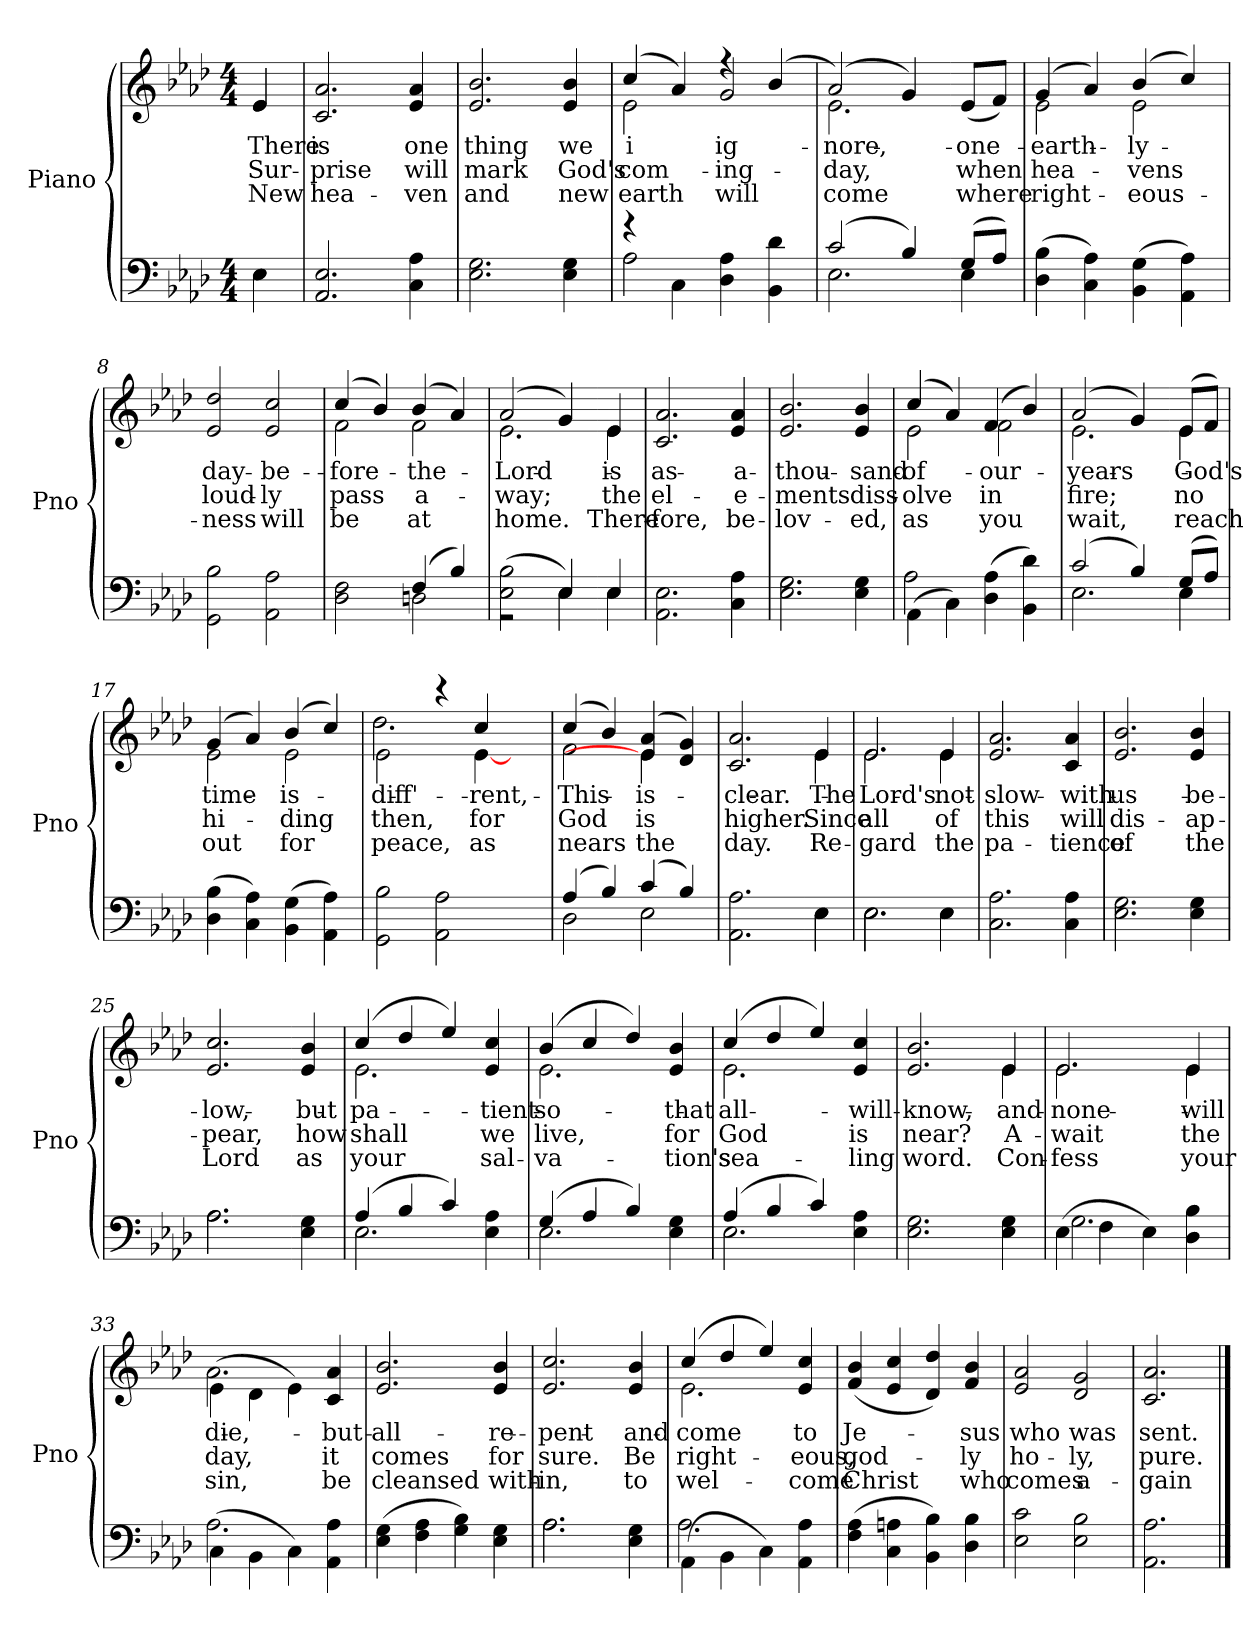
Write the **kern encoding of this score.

**kern	**kern	**text	**text	**text
*part2	*part1	*part1	*part1	*part1
*staff2	*staff1	*staff1	*staff1	*staff1
*I"Piano	*I"Piano	*	*	*
*I'Pno	*I'Pno	*	*	*
*clefF4	*clefG2	*	*	*
*k[b-e-a-d-]	*k[b-e-a-d-]	*	*	*
*M4/4	*M4/4	*	*	*
=1	=1	=1	=1	=1
*^	*	*	*	*
!	!	!LO:TX:b:i:t=Verse	!	!	!
!	!	!	!LO:LY:b	!LO:LY:b	!LO:LY:b
*	*	*^	*	*	*
4E-\	4E-\	4e-/	4e-/	There	Sur-	New
=2	=2	=2	=2	=2	=2	=2
!	!	!	!	!LO:LY:b	!LO:LY:b	!LO:LY:b
*v	*v	*	*	*	*	*
*	*v	*v	*	*	*
2.AA-/ 2.E-/	2.c/ 2.a-/	is	-prise	hea-
!	!	!LO:LY:b	!LO:LY:b	!LO:LY:b
4C\ 4A-\	4e-/ 4a-/	one	will	-ven
=3	=3	=3	=3	=3
!	!	!LO:LY:b	!LO:LY:b	!LO:LY:b
2.E-\ 2.G\	2.e-/ 2.b-/	thing	mark	and
!	!	!LO:LY:b	!LO:LY:b	!LO:LY:b
4E-\ 4G\	4e-/ 4b-/	we	God's	new
=4	=4	=4	=4	=4
*^	*	*	*	*
!	!	!	!LO:LY:b	!LO:LY:b	!LO:LY:b
*	*	*^	*	*	*
!	!	!	!	!LO:LY:b	!	!
4r	2A-\	(4cc/	2e-\	i	com-	earth
4C\	.	4a-/)	.	.	.	.
!	!	!	!	!LO:LY:b	!LO:LY:b	!LO:LY:b
4D-\ 4A-\	2ryy	4r	2g/	ig-	-ing	will
4BB-\ 4d-\	.	(4b-/	.	.	.	.
=5	=5	=5	=5	=5	=5	=5
!	!	!	!	!	!	!LO:LY:b
!	!	!	!	!LO:LY:b	!LO:LY:b	!
(2c/	2.E-\	(2a-/)	2.e-\	-nore,	day,	come
4B-/)	.	4g/)	.	.	.	.
*	*	*v	*v	*	*	*
!!LO:LB:g=z
=6-	=6-	=6-	=6-	=6-	=6-
!	!	!	!LO:LY:b	!LO:LY:b	!LO:LY:b
(8G/L	4E-\	(8e-/L	one	when	where
8A-/J)	.	8f/J)	.	.	.
*v	*v	*	*	*	*
=7	=7	=7	=7	=7
!	!	!LO:LY:b	!LO:LY:b	!LO:LY:b
*	*^	*	*	*
(4D-\ 4B-\	(4g/	2e-\	earth-	hea-	right-
4C\ 4A-\)	4a-/)	.	.	.	.
!	!	!	!LO:LY:b	!LO:LY:b	!LO:LY:b
(4BB-\ 4G\	(4b-/	2e-\	-ly	-vens	-eous-
4AA-\ 4A-\)	4cc/)	.	.	.	.
*	*v	*v	*	*	*
=8	=8	=8	=8	=8
!	!	!LO:LY:b	!LO:LY:b	!LO:LY:b
2GG\ 2B-\	2e-/ 2dd-/	day	loud-	-ness
!	!	!LO:LY:b	!LO:LY:b	!LO:LY:b
2AA-\ 2A-\	2e-/ 2cc/	be-	-ly	will
=9	=9	=9	=9	=9
*^	*	*	*	*
!	!	!	!LO:LY:b	!LO:LY:b	!LO:LY:b
*	*	*^	*	*	*
2D-\ 2F\	2ryy	(4cc/	2f\	-fore	pass	be
.	.	4b-/)	.	.	.	.
!	!	!	!	!LO:LY:b	!LO:LY:b	!LO:LY:b
(4F/	2Dn\	(4b-/	2f\	the	a-	at
4B-/)	.	4a-/)	.	.	.	.
=10	=10	=10	=10	=10	=10	=10
!	!	!	!	!LO:LY:b	!LO:LY:b	!LO:LY:b
(2E-\ 2B-\	2r	(2a-/	2.e-\	Lord	-way;	home.
4E-/)	4E-\	4g/)	.	.	.	.
!!LO:LB:g=z	!!
=11-	=11-	=11-	=11-	=11-	=11-	=11-
!	!	!	!	!LO:LY:b	!LO:LY:b	!LO:LY:b
4E-/	4E-\	4e-/	4e-\	is	the	There-
=12	=12	=12	=12	=12	=12	=12
!	!	!	!	!LO:LY:b	!LO:LY:b	!LO:LY:b
*v	*v	*	*	*	*	*
*	*v	*v	*	*	*
2.AA-\ 2.E-\	2.c/ 2.a-/	as	el-	-fore,
!	!	!LO:LY:b	!LO:LY:b	!LO:LY:b
4C\ 4A-\	4e-/ 4a-/	a	-e-	be-
=13	=13	=13	=13	=13
!	!	!LO:LY:b	!LO:LY:b	!LO:LY:b
2.E-\ 2.G\	2.e-/ 2.b-/	thou-	-ments	-lov-
!	!	!LO:LY:b	!LO:LY:b	!LO:LY:b
4E-\ 4G\	4e-/ 4b-/	-sand	diss-	-ed,
=14	=14	=14	=14	=14
*^	*	*	*	*
!	!	!	!LO:LY:b	!LO:LY:b	!LO:LY:b
*	*	*^	*	*	*
(4AA-\	2A-\	(4cc/	2e-\	of	-olve	as
4C\)	.	4a-/)	.	.	.	.
!	!	!	!	!LO:LY:b	!LO:LY:b	!LO:LY:b
(4D-\ 4A-\	2ryy	(4f/	2f\	our	in	you
4BB-\ 4d-\)	.	4b-/)	.	.	.	.
=15	=15	=15	=15	=15	=15	=15
!	!	!	!	!LO:LY:b	!LO:LY:b	!LO:LY:b
(2c/	2.E-\	(2a-/	2.e-\	years	fire;	wait,
4B-/)	.	4g/)	.	.	.	.
!!LO:LB:g=z	!!
=16-	=16-	=16-	=16-	=16-	=16-	=16-
!	!	!	!	!LO:LY:b	!LO:LY:b	!LO:LY:b
(8G/L	4E-\	(8e-/L	4e-\	God's	no	reach
8A-/J)	.	8f/J)	.	.	.	.
*v	*v	*	*	*	*	*
=17	=17	=17	=17	=17	=17
!	!	!	!LO:LY:b	!LO:LY:b	!LO:LY:b
(4D-\ 4B-\	(4g/	2e-\	time	hi-	out
4C\ 4A-\)	4a-/)	.	.	.	.
!	!	!	!LO:LY:b	!LO:LY:b	!LO:LY:b
(4BB-\ 4G\	(4b-/	2e-\	is	-ding	for
4AA-\ 4A-\)	4cc/)	.	.	.	.
=18	=18	=18	=18	=18	=18
!	!	!	!LO:LY:b	!LO:LY:b	!LO:LY:b
2GG\ 2B-\	2e-\	2.dd-\	diff'-	then,	peace,
2AA-\ 2A-\	4r	.	.	.	.
!	!	!	!LO:LY:b	!LO:LY:b	!LO:LY:b
.	4cc/	[4e-\	-rent,	for	as
4ryy	4ryy	4ryy	.	.	.
=19	=19	=19	=19	=19	=19
*^	*	*	*	*	*
!	!	!	!	!LO:LY:b	!LO:LY:b	!LO:LY:b
(4A-/	2D-\	(4cc/	2f\	This	God	nears
4B-/)	.	4b-/)	.	.	.	.
!	!	!	!	!LO:LY:b	!LO:LY:b	!LO:LY:b
(4c/	2E-\	(4e-/ 4a-/	4e-\]	is	is	the
4B-/)	.	4d-/ 4g/)	4ryy	.	.	.
*v	*v	*	*	*	*	*
=20	=20	=20	=20	=20	=20
!	!	!	!LO:LY:b	!LO:LY:b	!LO:LY:b
*	*v	*v	*	*	*
2.AA-\ 2.A-\	2.c/ 2.a-/	clear.	higher.	day.
!!LO:LB:g=z
=21-	=21-	=21-	=21-	=21-
*^	*	*	*	*
!	!	!	!LO:LY:b	!LO:LY:b	!LO:LY:b
*	*	*^	*	*	*
4E-\	4E-\	4e-/	4e-\	The	Since	Re-
=22	=22	=22	=22	=22	=22	=22
!	!	!	!	!LO:LY:b	!LO:LY:b	!LO:LY:b
2.E-\	2.E-\	2.e-/	2.e-\	Lord's	all	-gard
!	!	!	!	!LO:LY:b	!LO:LY:b	!LO:LY:b
4E-\	4E-\	4e-/	4e-\	not	of	the
=23	=23	=23	=23	=23	=23	=23
!	!	!	!	!LO:LY:b	!LO:LY:b	!LO:LY:b
*v	*v	*	*	*	*	*
*	*v	*v	*	*	*
2.C\ 2.A-\	2.e-/ 2.a-/	slow	this	pa-
!	!	!LO:LY:b	!LO:LY:b	!LO:LY:b
4C\ 4A-\	4c/ 4a-/	with	will	-tience
=24	=24	=24	=24	=24
!	!	!LO:LY:b	!LO:LY:b	!LO:LY:b
2.E-\ 2.G\	2.e-/ 2.b-/	us	dis-	of
!	!	!LO:LY:b	!LO:LY:b	!LO:LY:b
4E-\ 4G\	4e-/ 4b-/	be-	-ap-	the
=25	=25	=25	=25	=25
*^	*	*	*	*
!	!	!	!LO:LY:b	!LO:LY:b	!LO:LY:b
2.A-\	2.A-\	2.e-/ 2.cc/	-low,	-pear,	Lord
!!LO:LB:g=z
=26-	=26-	=26-	=26-	=26-	=26-
!	!	!	!LO:LY:b	!LO:LY:b	!LO:LY:b
*v	*v	*	*	*	*
4E-\ 4G\	4e-/ 4b-/	but	how	as
=27	=27	=27	=27	=27
*^	*	*	*	*
!	!	!	!LO:LY:b	!LO:LY:b	!LO:LY:b
*	*	*^	*	*	*
(4A-/	2.E-\	(4cc/	2.e-\	pa-	shall	your
4B-/	.	4dd-/	.	.	.	.
4c/)	.	4ee-/)	.	.	.	.
!	!	!	!	!LO:LY:b	!LO:LY:b	!LO:LY:b
4E-\ 4A-\	4ryy	4e-/ 4cc/	4ryy	-tient	we	sal-
=28	=28	=28	=28	=28	=28	=28
!	!	!	!	!LO:LY:b	!LO:LY:b	!LO:LY:b
(4G/	2.E-\	(4b-/	2.e-\	so	live,	-va-
4A-/	.	4cc/	.	.	.	.
4B-/)	.	4dd-/)	.	.	.	.
!	!	!	!	!LO:LY:b	!LO:LY:b	!LO:LY:b
4E-\ 4G\	4ryy	4e-/ 4b-/	4ryy	that	for	-tion's
=29	=29	=29	=29	=29	=29	=29
!	!	!	!	!LO:LY:b	!LO:LY:b	!LO:LY:b
(4A-/	2.E-\	(4cc/	2.e-\	all	God	sea-
4B-/	.	4dd-/	.	.	.	.
4c/)	.	4ee-/)	.	.	.	.
!	!	!	!	!LO:LY:b	!LO:LY:b	!LO:LY:b
4E-\ 4A-\	4ryy	4e-/ 4cc/	4ryy	will	is	-ling
=30	=30	=30	=30	=30	=30	=30
!	!	!	!	!LO:LY:b	!LO:LY:b	!LO:LY:b
*v	*v	*	*	*	*	*
*	*v	*v	*	*	*
2.E-\ 2.G\	2.e-/ 2.b-/	know,	near?	word.
!!LO:LB:g=z
=31-	=31-	=31-	=31-	=31-
!	!	!LO:LY:b	!LO:LY:b	!LO:LY:b
*	*^	*	*	*
4E-\ 4G\	4e-/	4e-\	and	A-	Con-
=32	=32	=32	=32	=32	=32
*^	*	*	*	*	*
!	!	!	!	!LO:LY:b	!LO:LY:b	!LO:LY:b
(4E-\	2.G\	2.e-/	2.e-\	none	-wait	-fess
4F\	.	.	.	.	.	.
4E-\)	.	.	.	.	.	.
!	!	!	!	!LO:LY:b	!LO:LY:b	!LO:LY:b
4D-\ 4B-\	4ryy	4e-/	4e-\	will	the	your
=33	=33	=33	=33	=33	=33	=33
!	!	!	!	!LO:LY:b	!LO:LY:b	!LO:LY:b
(4C\	2.A-\	(4e-\	2.a-\	die,	day,	sin,
4BB-\	.	4d-\	.	.	.	.
4C\)	.	4e-\)	.	.	.	.
!	!	!	!	!LO:LY:b	!LO:LY:b	!LO:LY:b
4AA-\ 4A-\	4ryy	4c/ 4a-/	4ryy	but	it	be
=34	=34	=34	=34	=34	=34	=34
!	!	!	!	!LO:LY:b	!LO:LY:b	!LO:LY:b
*v	*v	*	*	*	*	*
*	*v	*v	*	*	*
(4E-\ 4G\	2.e-/ 2.b-/	all	comes	cleansed
4F\ 4A-\	.	.	.	.
4G\ 4B-\)	.	.	.	.
!	!	!LO:LY:b	!LO:LY:b	!LO:LY:b
4E-\ 4G\	4e-/ 4b-/	re-	for	with-
=35	=35	=35	=35	=35
*^	*	*	*	*
!	!	!	!LO:LY:b	!LO:LY:b	!LO:LY:b
2.A-\	2.A-\	2.e-/ 2.cc/	-pent	sure.	-in,
!!LO:LB:g=z
=36-	=36-	=36-	=36-	=36-	=36-
!	!	!	!LO:LY:b	!LO:LY:b	!LO:LY:b
*v	*v	*	*	*	*
4E-\ 4G\	4e-/ 4b-/	and	Be	to
=37	=37	=37	=37	=37
*^	*	*	*	*
!	!	!	!LO:LY:b	!LO:LY:b	!LO:LY:b
*	*	*^	*	*	*
(4AA-\	2.A-\	(4cc/	2.e-\	come	right-	wel-
4BB-\	.	4dd-/	.	.	.	.
4C\)	.	4ee-/)	.	.	.	.
!	!	!	!	!LO:LY:b	!LO:LY:b	!LO:LY:b
4AA-\ 4A-\	4ryy	4e-/ 4cc/	4ryy	to	-eous,	-come
=38	=38	=38	=38	=38	=38	=38
!	!	!	!	!LO:LY:b	!LO:LY:b	!LO:LY:b
*v	*v	*	*	*	*	*
*	*v	*v	*	*	*
(4F\ 4A-\	(4f/ 4b-/	Je-	god-	Christ
4C\ 4An\	4e-/ 4cc/	.	.	.
4BB-\ 4B-\)	4d-/ 4dd-/)	.	.	.
!	!	!LO:LY:b	!LO:LY:b	!LO:LY:b
4D-\ 4B-\	4f/ 4b-/	-sus	-ly	who
=39	=39	=39	=39	=39
!	!	!LO:LY:b	!LO:LY:b	!LO:LY:b
2E-\ 2c\	2e-/ 2a-/	who	ho-	comes
!	!	!LO:LY:b	!LO:LY:b	!LO:LY:b
2E-\ 2B-\	2d-/ 2g/	was	-ly,	a-
=40	=40	=40	=40	=40
!	!	!LO:LY:b	!LO:LY:b	!LO:LY:b
2.AA-\ 2.A-\	2.c/ 2.a-/	sent.	pure.	-gain
==	==	==	==	==
*-	*-	*-	*-	*-
